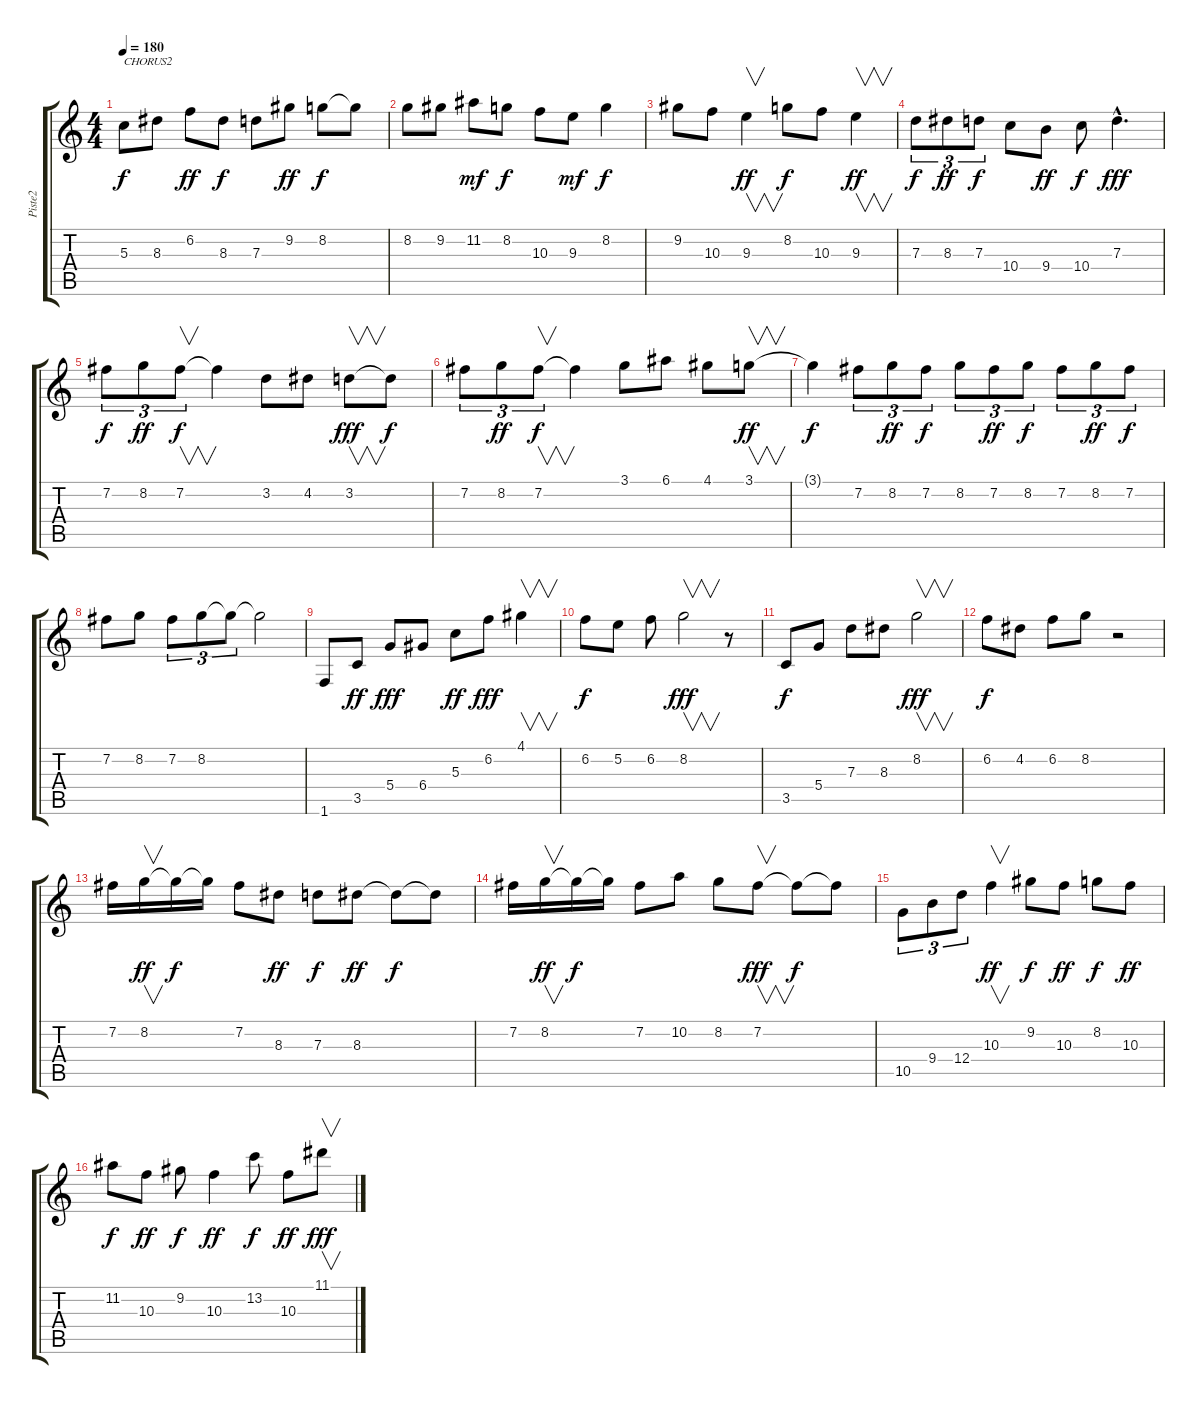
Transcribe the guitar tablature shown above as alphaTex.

\track ("Piste2" "Piste2") {instrument acousticguitarnylon}
\staff {score tabs}
\tuning (E4 B3 G3 D3 A2 E2) {hide}
\ts (4 4)
\tempo 180
\clef g2
\ks c
5.3.8{txt "CHORUS2" dy f} 8.3.8 6.2.8{dy ff} 8.3.8{dy f} 7.3.8 9.2.8{dy ff} 8.2.8{dy f} 8.2{t}.8 |
8.2.8 9.2.8 11.2.8{dy mf} 8.2.8{dy f} 10.3.8 9.3.8{dy mf} 8.2.4{dy f} |
9.2.8 10.3.8 9.3.4{v dy ff} 8.2.8{dy f} 10.3.8 9.3.4{v dy ff} |
7.3.8{tu (3 2) dy f} 8.3.8{tu (3 2) dy ff} 7.3.8{tu (3 2) dy f} 10.4.8 9.4.8{dy ff} 10.4.8{dy f} 7.3{hac}.4{d dy fff} |
7.2.8{tu (3 2) dy f} 8.2.8{tu (3 2) dy ff} 7.2.8{v tu (3 2) dy f} 7.2{t}.4 3.2.8 4.2.8 3.2.8{v dy fff} 3.2{t}.8{dy f} |
7.2.8{tu (3 2)} 8.2.8{tu (3 2) dy ff} 7.2.8{v tu (3 2) dy f} 7.2{t}.4 3.1.8 6.1.8 4.1.8 3.1.8{v dy ff} |
3.1{t}.4{dy f} 7.2.8{tu (3 2)} 8.2.8{tu (3 2) dy ff} 7.2.8{tu (3 2) dy f} 8.2.8{tu (3 2)} 7.2.8{tu (3 2) dy ff} 8.2.8{tu (3 2) dy f} 7.2.8{tu (3 2)} 8.2.8{tu (3 2) dy ff} 7.2.8{tu (3 2) dy f} |
7.2.8 8.2.8 7.2.8{tu (3 2)} 8.2.8{tu (3 2)} 8.2{t}.8{tu (3 2)} 8.2{t}.2 |
1.6.8 3.5.8{dy ff} 5.4.8{dy fff} 6.4.8 5.3.8{dy ff} 6.2.8{dy fff} 4.1.4{v} |
6.2.8{dy f} 5.2.8 6.2.8 8.2.2{v dy fff} r.8 |
3.5.8{dy f} 5.4.8 7.3.8 8.3.8 8.2.2{v dy fff} |
6.2.8{dy f} 4.2.8 6.2.8 8.2.8 r.2 |
7.2.16 8.2.16{v dy ff} 8.2{t}.16{dy f} 8.2{t}.16 7.2.8 8.3.8{dy ff} 7.3.8{dy f} 8.3.8{dy ff} 8.3{t}.8{dy f} 8.3{t}.8 |
7.2.16 8.2.16{v dy ff} 8.2{t}.16{dy f} 8.2{t}.16 7.2.8 10.2.8 8.2.8 7.2.8{v dy fff} 7.2{t}.8{dy f} 7.2{t}.8 |
10.5.8{tu (3 2)} 9.4.8{tu (3 2)} 12.4.8{tu (3 2)} 10.3.4{v dy ff} 9.2.8{dy f} 10.3.8{dy ff} 8.2.8{dy f} 10.3.8{dy ff} |
11.2.8{dy f} 10.3.8{dy ff} 9.2.8{dy f} 10.3.4{dy ff} 13.2.8{dy f} 10.3.8{dy ff} 11.1.8{v dy fff}
